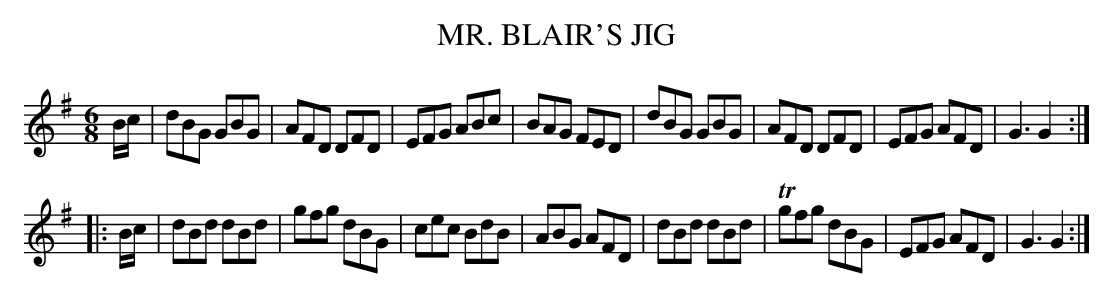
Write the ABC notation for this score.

X:1
T: MR. BLAIR'S JIG
M: 6/8
L: 1/8
K: G
B/c/ |\
dBG GBG | AFD DFD | EFG ABc | BAG FED |\
dBG GBG | AFD DFD | EFG AFD | G3  G2 :|
|: B/c/ |\
dBd dBd |  gfg dBG | cec BdB | ABG AFD |\
dBd dBd | Tgfg dBG | EFG AFD | G3  G2 :|
